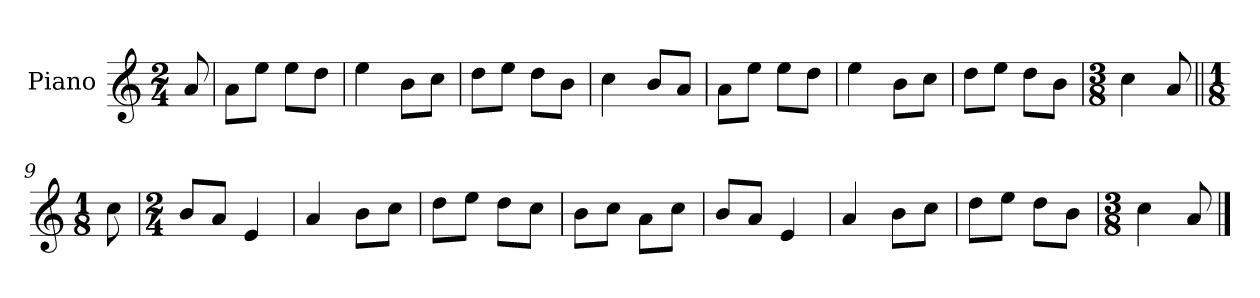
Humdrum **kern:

**kern
*part1
*staff1
*I"Piano
*I'Pno.
*clefG2
*k[]
*M2/4
=
8a/
=1
8a\L
8ee\J
8ee\L
8dd\J
=2
4ee\
8b\L
8cc\J
=3
8dd\L
8ee\J
8dd\L
8b\J
=4
4cc\
8b/L
8a/J
=5
8a\L
8ee\J
8ee\L
8dd\J
=6
4ee\
8b\L
8cc\J
=7
8dd\L
8ee\J
8dd\L
8b\J
=8
*M3/8
4cc\
8a/
=9||
*M1/8
8cc\
=10
*M2/4
8b/L
8a/J
4e/
=11
4a/
8b\L
8cc\J
!!LO:LB:g=z
=12
8dd\L
8ee\J
8dd\L
8cc\J
=13
8b\L
8cc\J
8a\L
8cc\J
=14
8b/L
8a/J
4e/
=15
4a/
8b\L
8cc\J
=16
8dd\L
8ee\J
8dd\L
8b\J
=17
*M3/8
4cc\
8a/
==
*-
